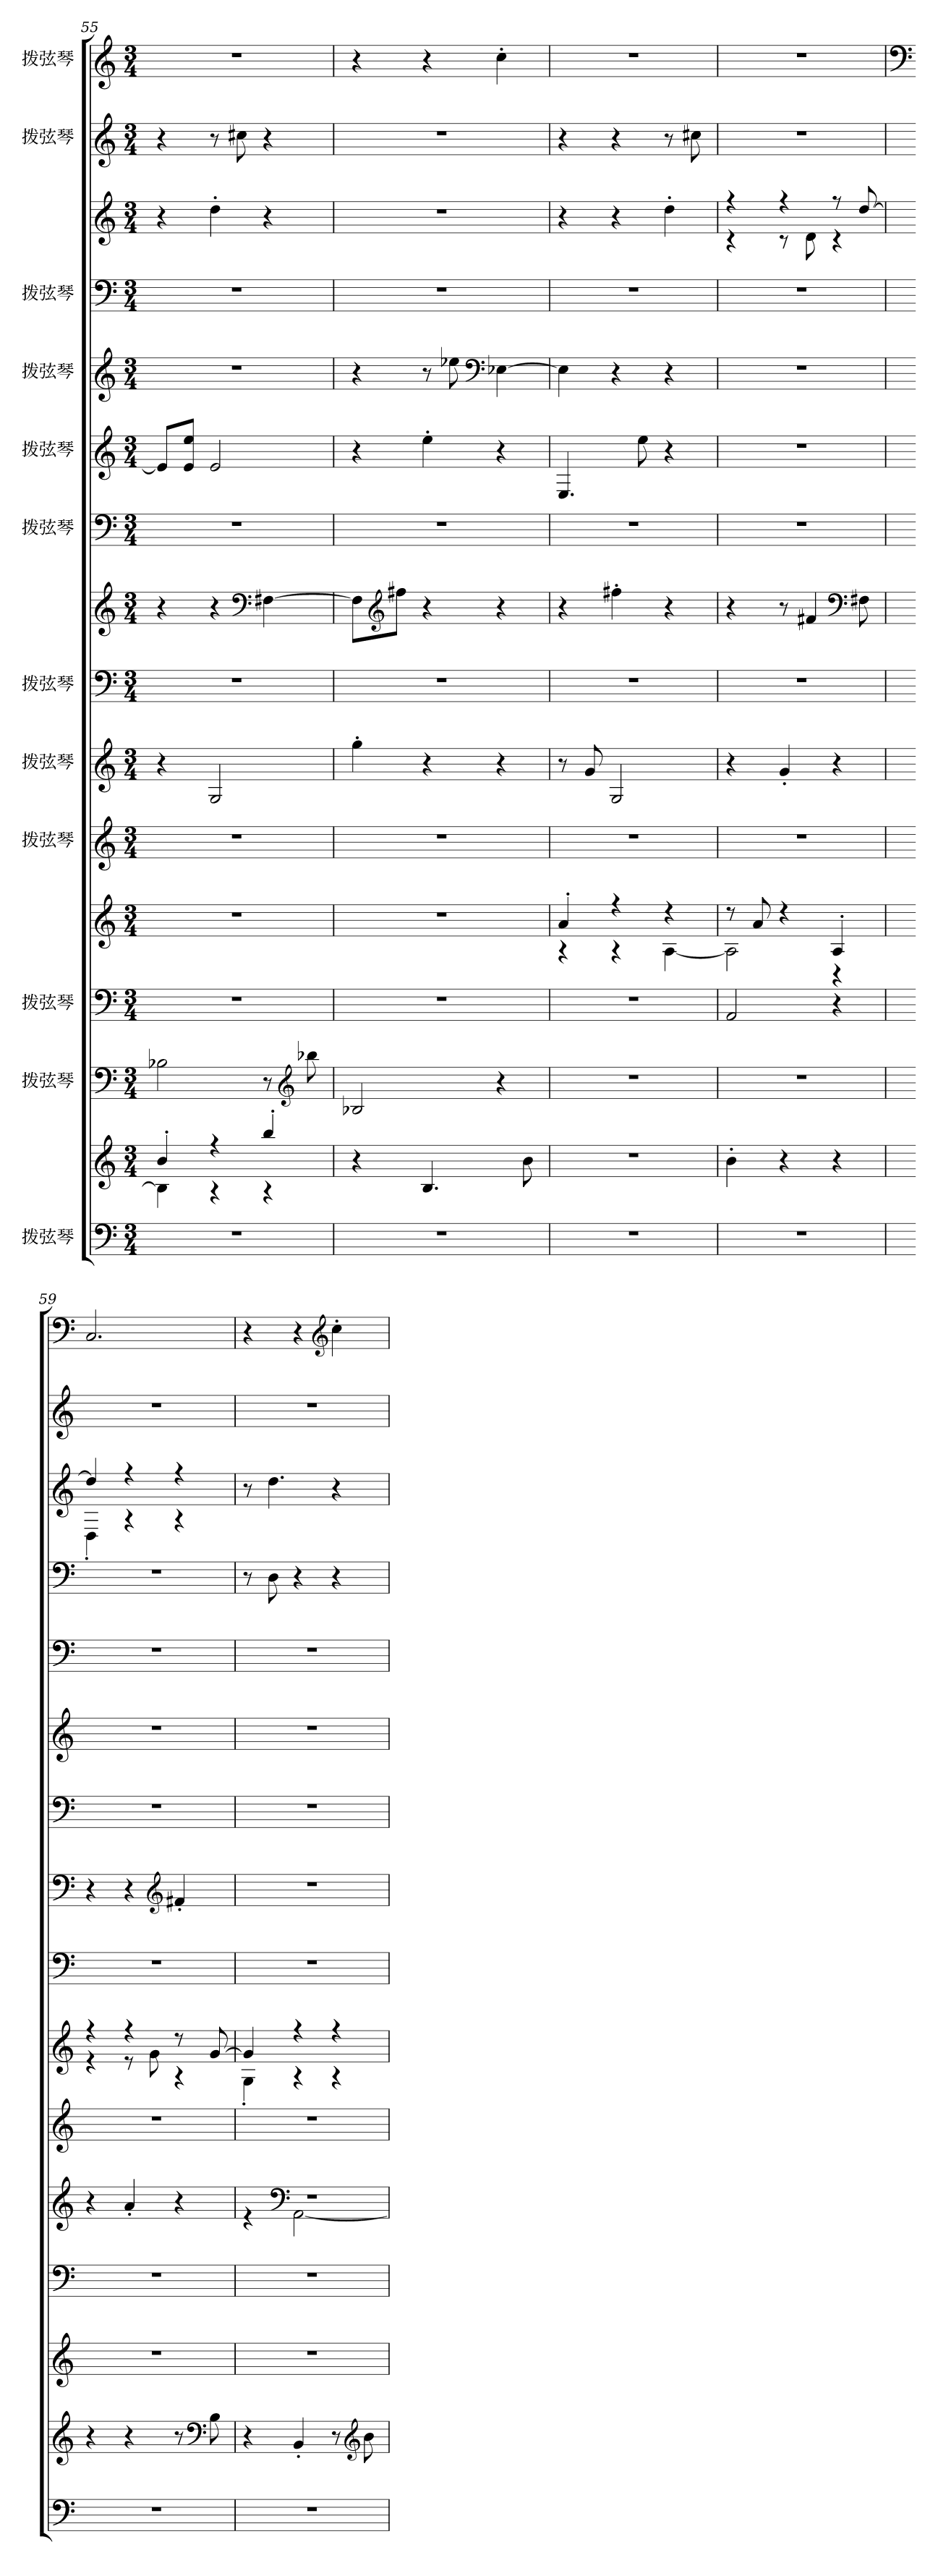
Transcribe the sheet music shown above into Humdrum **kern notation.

**kern	**kern	**kern	**kern	**kern	**kern	**kern	**kern	**kern	**kern	**kern	**kern	**kern	**kern	**kern	**kern
*part12	*part12	*part11	*part10	*part10	*part9	*part8	*part7	*part7	*part6	*part5	*part4	*part3	*part3	*part2	*part1
*staff16	*staff15	*staff14	*staff13	*staff12	*staff11	*staff10	*staff9	*staff8	*staff7	*staff6	*staff5	*staff4	*staff3	*staff2	*staff1
*I"拨弦琴	*	*I"拨弦琴	*I"拨弦琴	*	*I"拨弦琴	*I"拨弦琴	*I"拨弦琴	*	*I"拨弦琴	*I"拨弦琴	*I"拨弦琴	*I"拨弦琴	*	*I"拨弦琴	*I"拨弦琴
*clefF4	*clefG2	*clefF4	*clefF4	*clefG2	*clefG2	*clefG2	*clefF4	*clefG2	*clefF4	*clefG2	*clefG2	*clefF4	*clefG2	*clefG2	*clefG2
*k[]	*k[]	*k[]	*k[]	*k[]	*k[]	*k[]	*k[]	*k[]	*k[]	*k[]	*k[]	*k[]	*k[]	*k[]	*k[]
*M3/4	*M3/4	*M3/4	*M3/4	*M3/4	*M3/4	*M3/4	*M3/4	*M3/4	*M3/4	*M3/4	*M3/4	*M3/4	*M3/4	*M3/4	*M3/4
=55	=55	=55	=55	=55	=55	=55	=55	=55	=55	=55	=55	=55	=55	=55	=55
*	*^	*	*	*	*	*	*	*	*	*	*	*	*	*	*
2.r	4b'/	4B\]	2B-X\	2.r	2.r	2.r	4r	2.r	4r	2.r	8e/L]	2.r	2.r	4r	4r	2.r
.	.	.	.	.	.	.	.	.	.	.	8e/ 8ee/J	.	.	.	.	.
.	4r	4r	.	.	.	.	2G/	.	4r	.	2e/	.	.	4dd'\	8r	.
.	.	.	.	.	.	.	.	.	.	.	.	.	.	.	8cc#X\	.
*	*	*	*	*	*	*	*	*	*clefF4	*	*	*	*	*	*	*
.	4bb'/	4r	8r	.	.	.	.	.	[4F#X\	.	.	.	.	4r	4r	.
*	*	*	*clefG2	*	*	*	*	*	*	*	*	*	*	*	*	*
.	.	.	8bb-X\	.	.	.	.	.	.	.	.	.	.	.	.	.
*	*v	*v	*	*	*	*	*	*	*	*	*	*	*	*	*	*
=56	=56	=56	=56	=56	=56	=56	=56	=56	=56	=56	=56	=56	=56	=56	=56
2.r	4r	2B-X/	2.r	2.r	2.r	4gg'\	2.r	8F#\L]	2.r	4r	4r	2.r	2.r	2.r	4r
*	*	*	*	*	*	*	*	*clefG2	*	*	*	*	*	*	*
.	.	.	.	.	.	.	.	8ff#X\J	.	.	.	.	.	.	.
.	4.B/	.	.	.	.	4r	.	4r	.	4ee'\	8r	.	.	.	4r
.	.	.	.	.	.	.	.	.	.	.	8ee-X\	.	.	.	.
*	*	*	*	*	*	*	*	*	*	*	*clefF4	*	*	*	*
.	.	4r	.	.	.	4r	.	4r	.	4r	[4E-X\	.	.	.	4cc'\
.	8b\	.	.	.	.	.	.	.	.	.	.	.	.	.	.
!!LO:PB:g=z
=57	=57	=57	=57	=57	=57	=57	=57	=57	=57	=57	=57	=57	=57	=57	=57
*	*	*	*	*^	*	*	*	*	*	*	*	*	*	*	*
2.r	2.r	2.r	2.r	4a'/	4r	2.r	8r	2.r	4r	2.r	4.E/	4E-\]	2.r	4r	4r	2.r
.	.	.	.	.	.	.	8g/	.	.	.	.	.	.	.	.	.
.	.	.	.	4r	4r	.	2G/	.	4ff#X'\	.	.	4r	.	4r	4r	.
.	.	.	.	.	.	.	.	.	.	.	8ee\	.	.	.	.	.
.	.	.	.	4r	[4A\	.	.	.	4r	.	4r	4r	.	4dd'\	8r	.
.	.	.	.	.	.	.	.	.	.	.	.	.	.	.	8cc#X\	.
=58	=58	=58	=58	=58	=58	=58	=58	=58	=58	=58	=58	=58	=58	=58	=58	=58
*	*	*	*	*	*	*	*	*	*	*	*	*	*	*^	*	*
2.r	4b'\	2.r	2AA/	8r	2A\]	2.r	4r	2.r	4r	2.r	2.r	2.r	2.r	4r	4r	2.r	2.r
.	.	.	.	8a/	.	.	.	.	.	.	.	.	.	.	.	.	.
.	4r	.	.	4r	.	.	4g'/	.	8r	.	.	.	.	4r	8r	.	.
.	.	.	.	.	.	.	.	.	4f#X/	.	.	.	.	.	8d\	.	.
.	4r	.	4r	4A'/	4r	.	4r	.	.	.	.	.	.	8r	4r	.	.
*	*	*	*	*	*	*	*	*	*clefF4	*	*	*	*	*	*	*	*
.	.	.	.	.	.	.	.	.	8F#X\	.	.	.	.	[8dd/	.	.	.
*	*	*	*	*v	*v	*	*	*	*	*	*	*	*	*	*	*	*
=59	=59	=59	=59	=59	=59	=59	=59	=59	=59	=59	=59	=59	=59	=59	=59	=59
*	*	*	*	*	*	*	*	*	*	*	*	*	*	*	*	*clefF4
*	*	*	*	*	*	*^	*	*	*	*	*	*	*	*	*	*
2.r	4r	2.r	2.r	4r	2.r	4r	4r	2.r	4r	2.r	2.r	2.r	2.r	4dd/]	4D'\	2.r	2.C/
.	4r	.	.	4a'/	.	4r	8r	.	4r	.	.	.	.	4r	4r	.	.
.	.	.	.	.	.	.	8g\	.	.	.	.	.	.	.	.	.	.
*	*	*	*	*	*	*	*	*	*clefG2	*	*	*	*	*	*	*	*
.	8r	.	.	4r	.	8r	4r	.	4f#X'/	.	.	.	.	4r	4r	.	.
*	*clefF4	*	*	*	*	*	*	*	*	*	*	*	*	*	*	*	*
.	8B\	.	.	.	.	[8g/	.	.	.	.	.	.	.	.	.	.	.
*	*	*	*	*	*	*	*	*	*	*	*	*	*	*v	*v	*	*
=60	=60	=60	=60	=60	=60	=60	=60	=60	=60	=60	=60	=60	=60	=60	=60	=60
*	*	*	*	*^	*	*	*	*	*	*	*	*	*	*	*	*
2.r	4r	2.r	2.r	2.r	4r	2.r	4g/]	4G'\	2.r	2.r	2.r	2.r	2.r	8r	8r	2.r	4r
.	.	.	.	.	.	.	.	.	.	.	.	.	.	8D\	4.dd\	.	.
*	*	*	*	*clefF4	*	*	*	*	*	*	*	*	*	*	*	*	*
.	4BB'/	.	.	.	[2AA\	.	4r	4r	.	.	.	.	.	4r	.	.	4r
*	*	*	*	*	*	*	*	*	*	*	*	*	*	*	*	*	*clefG2
.	8r	.	.	.	.	.	4r	4r	.	.	.	.	.	4r	4r	.	4cc'\
*	*clefG2	*	*	*	*	*	*	*	*	*	*	*	*	*	*	*	*
.	8b\	.	.	.	.	.	.	.	.	.	.	.	.	.	.	.	.
*	*	*	*	*v	*v	*	*v	*v	*	*	*	*	*	*	*	*	*
=	=	=	=	=	=	=	=	=	=	=	=	=	=	=	=
*-	*-	*-	*-	*-	*-	*-	*-	*-	*-	*-	*-	*-	*-	*-	*-
